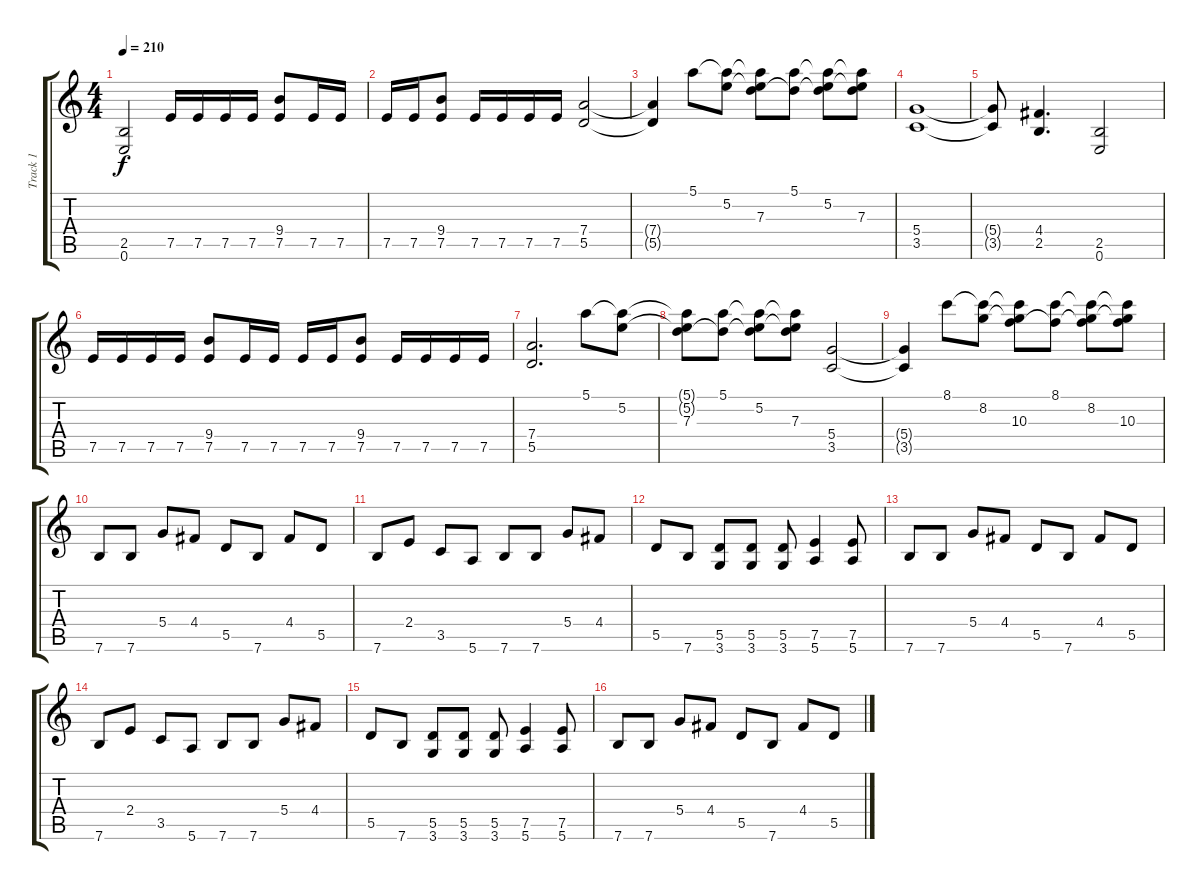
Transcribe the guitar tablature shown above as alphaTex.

\track ("Track 1" "Track 1") {instrument distortionguitar}
\staff {score tabs}
\tuning (E4 B3 G3 D3 A2 E2) {hide}
\ts (4 4)
\tempo 210
\clef g2
\ks c
(2.5 0.6).2{dy f} 7.5.16 7.5.16 7.5.16 7.5.16 (9.4 7.5).8 7.5.16 7.5.16 |
7.5.16 7.5.16 (9.4 7.5).8 7.5.16 7.5.16 7.5.16 7.5.16 (7.4 5.5).2 |
(7.4{t} 5.5{t}).4 5.1.8 (5.1{t} 5.2).8 (5.1{t} 5.2{t} 7.3).8 (5.1 7.3{t}).8 (5.1{t} 5.2 7.3{t}).8 (5.1{t} 5.2{t} 7.3).8 |
(5.4 3.5).1 |
(5.4{t} 3.5{t}).8 (4.4 2.5).4{d} (2.5 0.6).2 |
7.5.16 7.5.16 7.5.16 7.5.16 (9.4 7.5).8 7.5.16 7.5.16 7.5.16 7.5.16 (9.4 7.5).8 7.5.16 7.5.16 7.5.16 7.5.16 |
(7.4 5.5).2{d} 5.1.8 (5.1{t} 5.2).8 |
(5.1{t} 5.2{t} 7.3).8 (5.1 7.3{t}).8 (5.1{t} 5.2 7.3{t}).8 (5.1{t} 5.2{t} 7.3).8 (5.4 3.5).2 |
(5.4{t} 3.5{t}).4 8.1.8 (8.1{t} 8.2).8 (8.1{t} 8.2{t} 10.3).8 (8.1 10.3{t}).8 (8.1{t} 8.2 10.3{t}).8 (8.1{t} 8.2{t} 10.3).8 |
7.6.8 7.6.8 5.4.8 4.4.8 5.5.8 7.6.8 4.4.8 5.5.8 |
7.6.8 2.4.8 3.5.8 5.6.8 7.6.8 7.6.8 5.4.8 4.4.8 |
5.5.8 7.6.8 (5.5 3.6).8 (5.5 3.6).8 (5.5 3.6).8 (7.5 5.6).4 (7.5 5.6).8 |
7.6.8 7.6.8 5.4.8 4.4.8 5.5.8 7.6.8 4.4.8 5.5.8 |
7.6.8 2.4.8 3.5.8 5.6.8 7.6.8 7.6.8 5.4.8 4.4.8 |
5.5.8 7.6.8 (5.5 3.6).8 (5.5 3.6).8 (5.5 3.6).8 (7.5 5.6).4 (7.5 5.6).8 |
7.6.8 7.6.8 5.4.8 4.4.8 5.5.8 7.6.8 4.4.8 5.5.8
